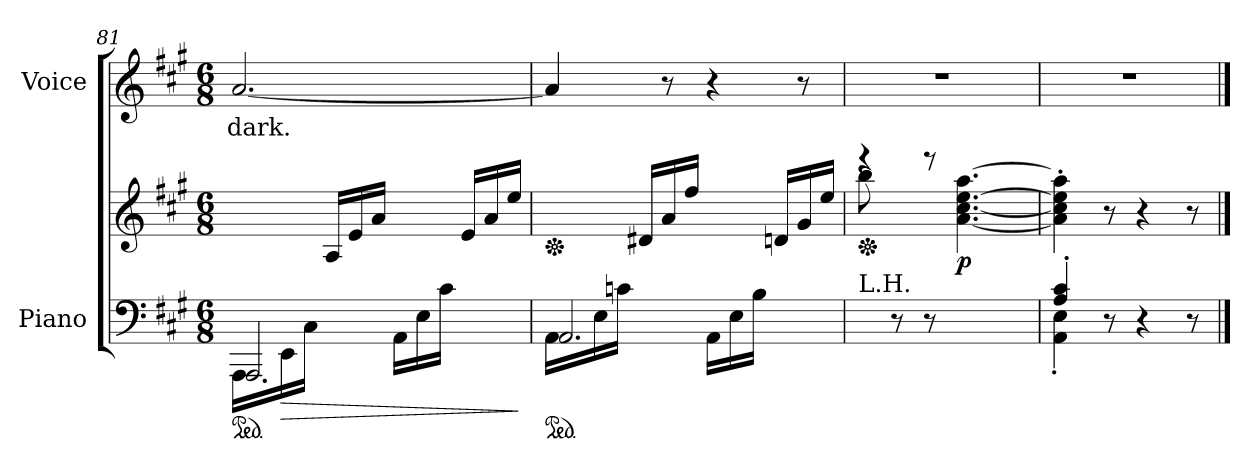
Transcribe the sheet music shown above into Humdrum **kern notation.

**kern	**kern	**dynam	**kern	**text
*part2	*part2	*part2	*part1	*part1
*staff3	*staff2	*staff2/3	*staff1	*staff1
*I"Piano	*	*	*I"Voice	*
*I'Pno	*	*	*	*
*clefF4	*clefG2	*	*clefG2	*
*k[f#c#g#]	*k[f#c#g#]	*	*k[f#c#g#]	*
*M6/8	*M6/8	*	*M6/8	*
*ped	*	*	*	*
=81	=81	=81	=81	=81
!LO:N:head=open	!	!	!	!LO:LY:b
*^	*^	*	*	*
(>16AAA\LL	2.AAA/	2.ryy	8.ryy	.	[2.a/	dark.
!	!	!	!	!LO:HP:b=2	!	!
16EE\	.	.	.	>	.	.
16C#\JJ	.	.	.	.	.	.
8.ryy	.	.	16A/LL	.	.	.
.	.	.	16e/	.	.	.
.	.	.	16a/JJ)	.	.	.
(>16AA\LL	.	.	8.ryy	.	.	.
16E\	.	.	.	.	.	.
16c#\JJ	.	.	.	.	.	.
8.ryy	.	.	16e/LL	.	.	.
.	.	.	16a/	.	.	.
.	.	.	16ee/JJ)	.	.	.
*v	*v	*	*	*	*	*
*	*v	*v	*	*	*
.	.	]	.	.
=82	=82	=82	=82	=82
*ped	*	*	*	*
!LO:N:head=open	!	!	!	!
*^	*	*	*	*
*	*	*Xped	*	*	*
*	*	*^	*	*	*
(>16AA\LL	2.AA/	2.ryy	8.ryy	.	4a/]	.
16E\	.	.	.	.	.	.
16cn\JJ	.	.	.	.	.	.
8.ryy	.	.	16d#X/LL	.	.	.
.	.	.	16a/	.	8r	.
.	.	.	16ff#/JJ)	.	.	.
(>16AA\LL	.	.	8.ryy	.	4r	.
16E\	.	.	.	.	.	.
16B\JJ	.	.	.	.	.	.
8.ryy	.	.	16dn/LL	.	.	.
.	.	.	16g#/	.	8r	.
.	.	.	16ee/JJ)	.	.	.
*v	*v	*	*	*	*	*
=83	=83	=83	=83	=83	=83
*	*Xped	*	*	*	*
!LO:TX:a:t=L.H.	!	!	!	!	!
8ryy	4reee	8bb\	.	2.r	.
8r	.	2ryy	.	.	.
8r	8reee	.	.	.	.
!	!	!	!LO:DY:b	!	!
4ryy	[4.a\ [4.cc#\ [4.ee\ [4.aa\	.	p	.	.
8ryy	.	8ryy	.	.	.
*	*v	*v	*	*	*
=84	=84	=84	=84	=84
*^	*	*	*	*
4A/' 4c#/'	4AA\' 4E\'	4a\]' 4cc#\]' 4ee\]' 4aa\]'	.	2.r	.
8r	8rEEyy	8r	.	.	.
4r	4rEEyy	4r	.	.	.
8r	8rEEyy	8r	.	.	.
*v	*v	*	*	*	*
==	==	==	==	==
*-	*-	*-	*-	*-
